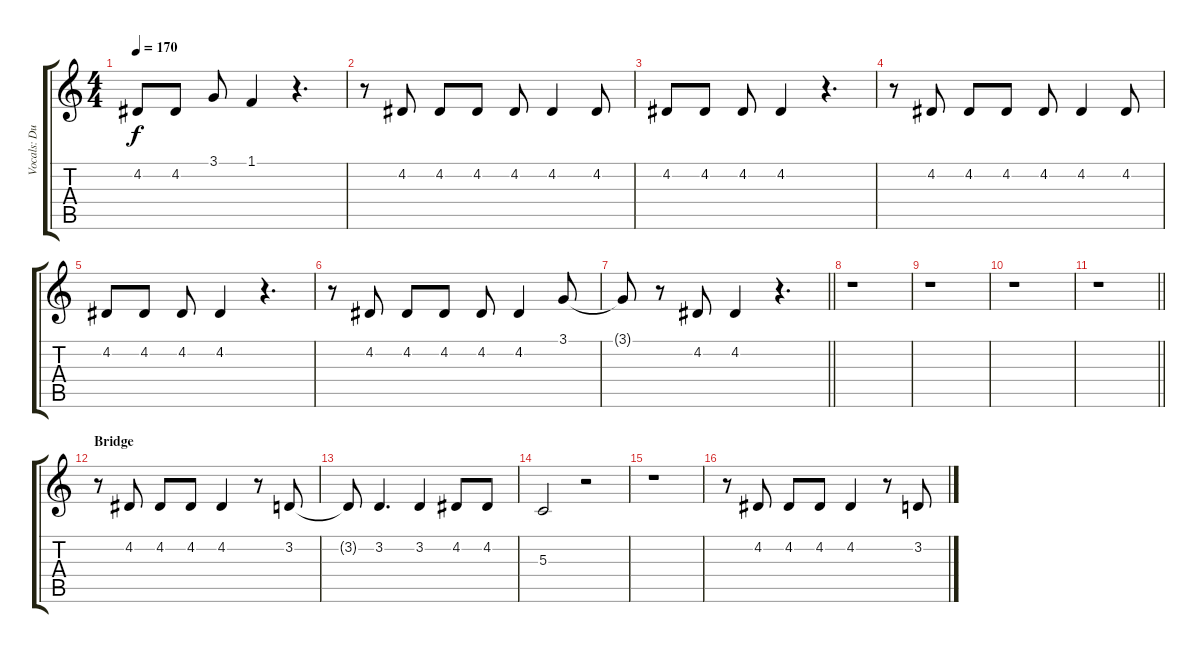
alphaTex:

\track ("Vocals: Duff" "Vocals: Du") {instrument lead2sawtooth}
\staff {score tabs}
\tuning (E4 B3 G3 D3 A2 E2) {hide}
\ts (4 4)
\tempo 170
\clef g2
\ks c
4.2.8{dy f} 4.2.8 3.1.8 1.1.4 r.4{d} |
r.8 4.2.8 4.2.8 4.2.8 4.2.8 4.2.4 4.2.8 |
4.2.8 4.2.8 4.2.8 4.2.4 r.4{d} |
r.8 4.2.8 4.2.8 4.2.8 4.2.8 4.2.4 4.2.8 |
4.2.8 4.2.8 4.2.8 4.2.4 r.4{d} |
r.8 4.2.8 4.2.8 4.2.8 4.2.8 4.2.4 3.1.8 |
\barLineRight lightlight
3.1{t}.8 r.8 4.2.8 4.2.4 r.4{d} |
r.1 |
r.1 |
r.1 |
\barLineRight lightlight
r.1 |
\section ("" "Bridge")
r.8 4.2.8 4.2.8 4.2.8 4.2.4 r.8 3.2.8 |
3.2{t}.8 3.2.4{d} 3.2.4 4.2.8 4.2.8 |
5.3.2 r.2 |
r.1 |
r.8 4.2.8 4.2.8 4.2.8 4.2.4 r.8 3.2.8
